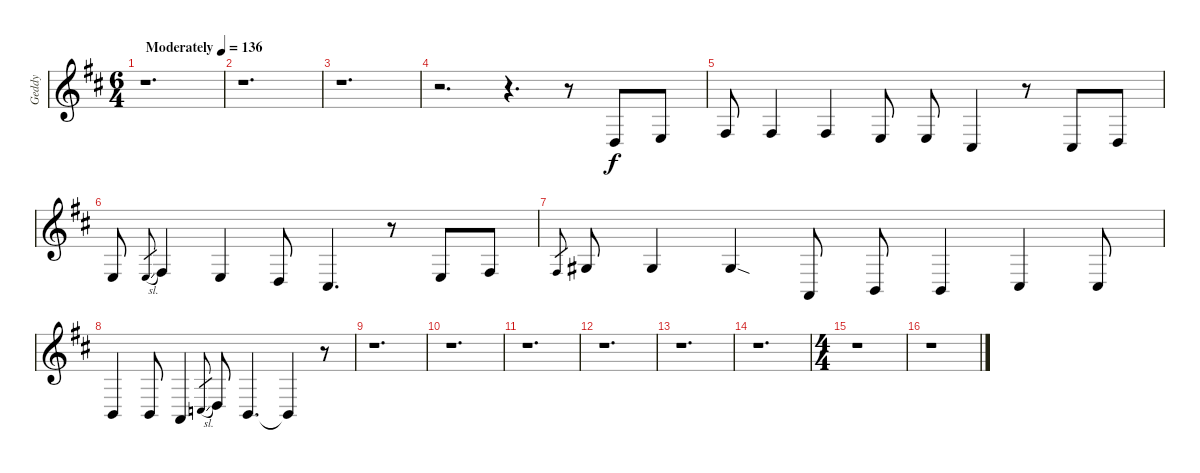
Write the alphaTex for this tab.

\track ("Geddy" "Geddy") {instrument flute}
\staff {score}
\tuning (E4 B3 G3 D3 A2 E2) {hide}
\ts (6 4)
\tempo (136 "Moderately")
\clef g2
\ks d
r.1{d dy f instrument flute} |
r.1{d} |
r.1{d} |
r.2{d} r.4{d} r.8 0.4.8 2.4.8 |
4.4.8 4.4.4 4.4.4 2.4.8 2.4.8 4.5.4 r.8 4.5.8 0.4.8 |
2.4.8 2.4{sl}.8{gr} 4.4.4 2.4.4 0.4.8 4.5.4{d} r.8 2.4.8 4.4.8 |
4.4.8{gr} 6.4.8 6.4.4 6.4{sod}.4 0.5.8 2.5.8 2.5.4 4.5.4 4.5.8 |
2.5.4 2.5.8 0.5.4 3.5{sl}.8{gr} 5.5.8 2.5.4{d} 2.5{t}.4 r.8 |
r.1{d} |
r.1{d} |
r.1{d} |
r.1{d} |
r.1{d} |
r.1{d} |
\ts (4 4)
r.1 |
r.1
